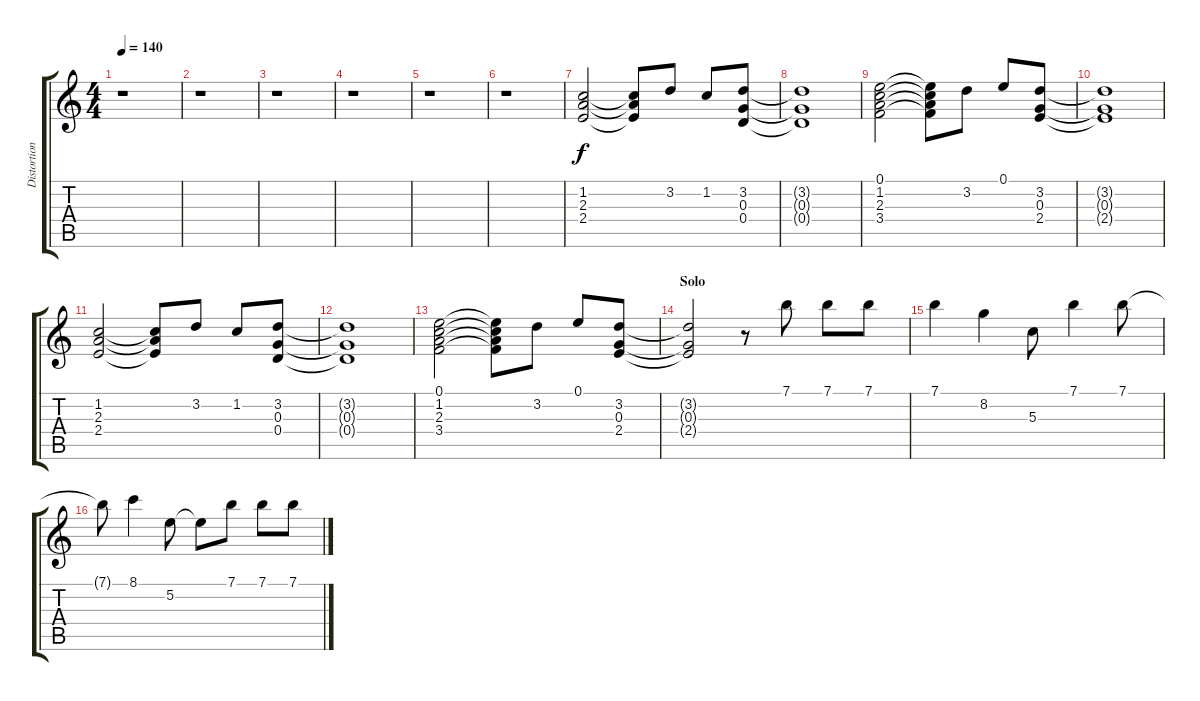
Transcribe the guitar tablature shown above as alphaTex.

\track ("Distortion" "Distortion") {instrument distortionguitar}
\staff {score tabs}
\tuning (E4 B3 G3 D3 A2 E2) {hide}
\ts (4 4)
\tempo 140
\clef g2
\ks c
r.1{dy f} |
r.1 |
r.1 |
r.1 |
r.1 |
r.1 |
(1.2 2.3 2.4).2 (1.2{t} 2.3{t} 2.4{t}).8 3.2.8 1.2.8 (3.2 0.3 0.4).8 |
(3.2{t} 0.3{t} 0.4{t}).1 |
(0.1 1.2 2.3 3.4).2 (0.1{t} 1.2{t} 2.3{t} 3.4{t}).8 3.2.8 0.1.8 (3.2 0.3 2.4).8 |
(3.2{t} 0.3{t} 2.4{t}).1 |
(1.2 2.3 2.4).2 (1.2{t} 2.3{t} 2.4{t}).8 3.2.8 1.2.8 (3.2 0.3 0.4).8 |
(3.2{t} 0.3{t} 0.4{t}).1 |
(0.1 1.2 2.3 3.4).2 (0.1{t} 1.2{t} 2.3{t} 3.4{t}).8 3.2.8 0.1.8 (3.2 0.3 2.4).8 |
\section ("" "Solo")
(3.2{t} 0.3{t} 2.4{t}).2 r.8 7.1.8 7.1.8 7.1.8 |
7.1.4 8.2.4 5.3.8 7.1.4 7.1.8 |
7.1{t}.8 8.1.4 5.2.8 5.2{t}.8 7.1.8 7.1.8 7.1.8
